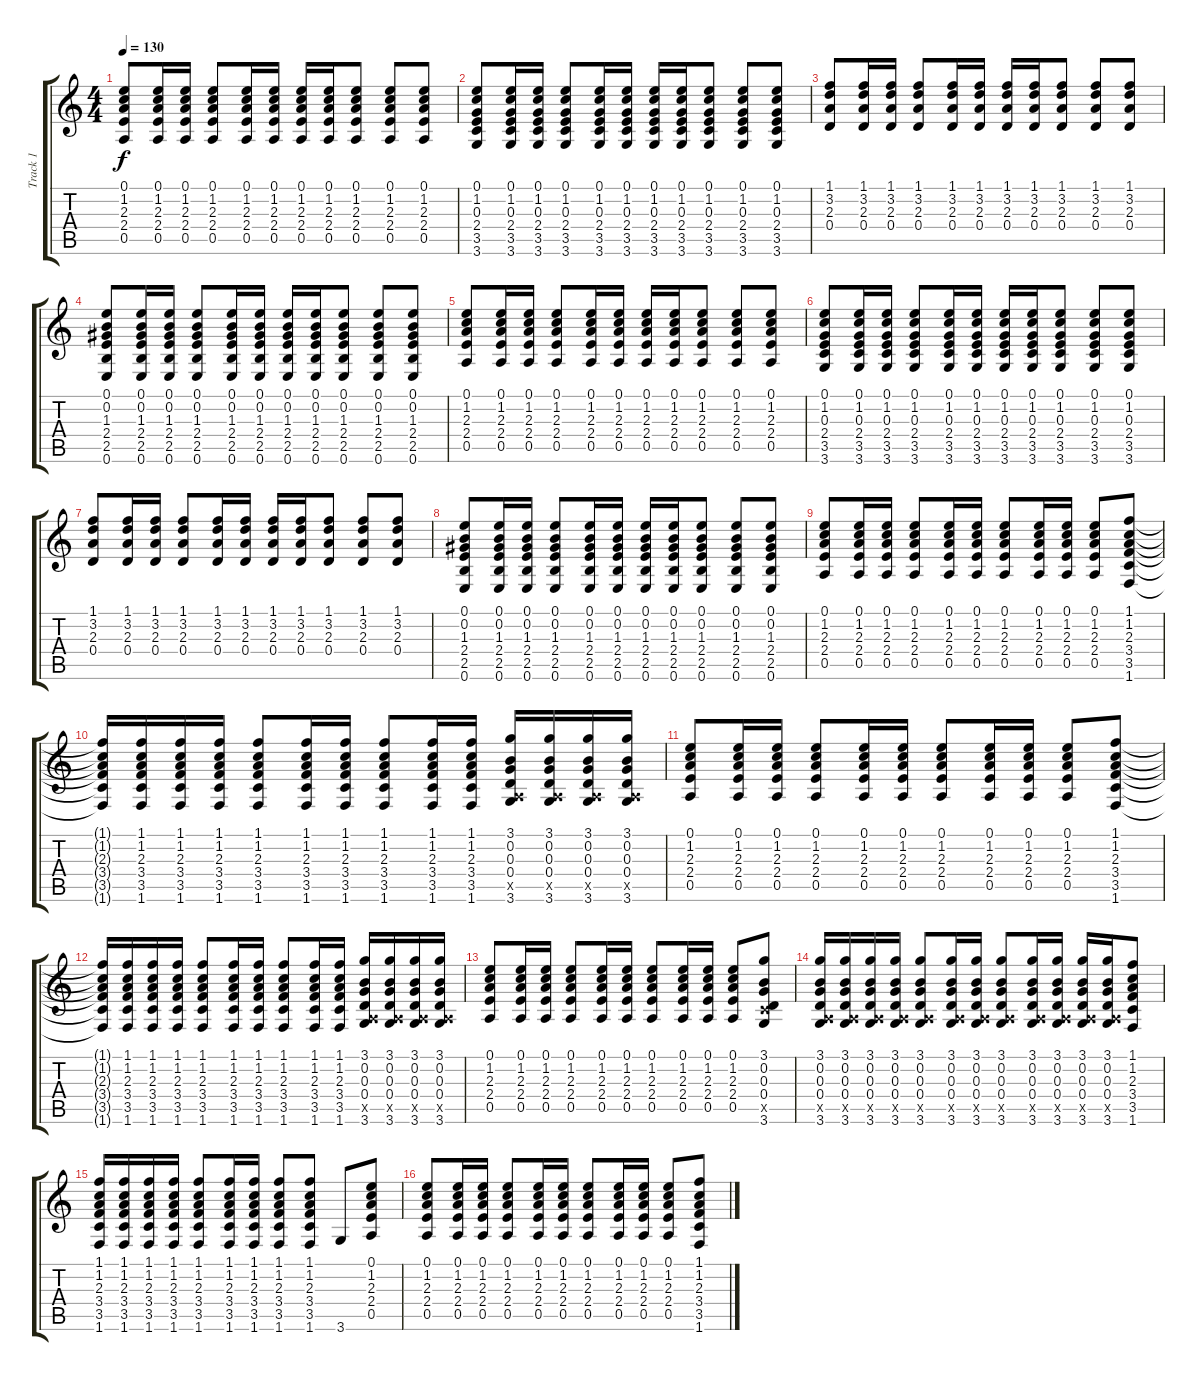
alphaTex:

\track ("Track 1" "Track 1") {instrument acousticguitarsteel}
\staff {score tabs}
\tuning (E4 B3 G3 D3 A2 E2) {hide}
\ts (4 4)
\tempo 130
\clef g2
\ks aminor
(0.1 1.2 2.3 2.4 0.5).8{dy f} (0.1 1.2 2.3 2.4 0.5).16 (0.1 1.2 2.3 2.4 0.5).16 (0.1 1.2 2.3 2.4 0.5).8 (0.1 1.2 2.3 2.4 0.5).16 (0.1 1.2 2.3 2.4 0.5).16 (0.1 1.2 2.3 2.4 0.5).16 (0.1 1.2 2.3 2.4 0.5).16 (0.1 1.2 2.3 2.4 0.5).8 (0.1 1.2 2.3 2.4 0.5).8 (0.1 1.2 2.3 2.4 0.5).8 |
(0.1 1.2 0.3 2.4 3.5 3.6).8 (0.1 1.2 0.3 2.4 3.5 3.6).16 (0.1 1.2 0.3 2.4 3.5 3.6).16 (0.1 1.2 0.3 2.4 3.5 3.6).8 (0.1 1.2 0.3 2.4 3.5 3.6).16 (0.1 1.2 0.3 2.4 3.5 3.6).16 (0.1 1.2 0.3 2.4 3.5 3.6).16 (0.1 1.2 0.3 2.4 3.5 3.6).16 (0.1 1.2 0.3 2.4 3.5 3.6).8 (0.1 1.2 0.3 2.4 3.5 3.6).8 (0.1 1.2 0.3 2.4 3.5 3.6).8 |
(1.1 3.2 2.3 0.4).8 (1.1 3.2 2.3 0.4).16 (1.1 3.2 2.3 0.4).16 (1.1 3.2 2.3 0.4).8 (1.1 3.2 2.3 0.4).16 (1.1 3.2 2.3 0.4).16 (1.1 3.2 2.3 0.4).16 (1.1 3.2 2.3 0.4).16 (1.1 3.2 2.3 0.4).8 (1.1 3.2 2.3 0.4).8 (1.1 3.2 2.3 0.4).8 |
(0.1 0.2 1.3 2.4 2.5 0.6).8 (0.1 0.2 1.3 2.4 2.5 0.6).16 (0.1 0.2 1.3 2.4 2.5 0.6).16 (0.1 0.2 1.3 2.4 2.5 0.6).8 (0.1 0.2 1.3 2.4 2.5 0.6).16 (0.1 0.2 1.3 2.4 2.5 0.6).16 (0.1 0.2 1.3 2.4 2.5 0.6).16 (0.1 0.2 1.3 2.4 2.5 0.6).16 (0.1 0.2 1.3 2.4 2.5 0.6).8 (0.1 0.2 1.3 2.4 2.5 0.6).8 (0.1 0.2 1.3 2.4 2.5 0.6).8 |
(0.1 1.2 2.3 2.4 0.5).8 (0.1 1.2 2.3 2.4 0.5).16 (0.1 1.2 2.3 2.4 0.5).16 (0.1 1.2 2.3 2.4 0.5).8 (0.1 1.2 2.3 2.4 0.5).16 (0.1 1.2 2.3 2.4 0.5).16 (0.1 1.2 2.3 2.4 0.5).16 (0.1 1.2 2.3 2.4 0.5).16 (0.1 1.2 2.3 2.4 0.5).8 (0.1 1.2 2.3 2.4 0.5).8 (0.1 1.2 2.3 2.4 0.5).8 |
(0.1 1.2 0.3 2.4 3.5 3.6).8 (0.1 1.2 0.3 2.4 3.5 3.6).16 (0.1 1.2 0.3 2.4 3.5 3.6).16 (0.1 1.2 0.3 2.4 3.5 3.6).8 (0.1 1.2 0.3 2.4 3.5 3.6).16 (0.1 1.2 0.3 2.4 3.5 3.6).16 (0.1 1.2 0.3 2.4 3.5 3.6).16 (0.1 1.2 0.3 2.4 3.5 3.6).16 (0.1 1.2 0.3 2.4 3.5 3.6).8 (0.1 1.2 0.3 2.4 3.5 3.6).8 (0.1 1.2 0.3 2.4 3.5 3.6).8 |
(1.1 3.2 2.3 0.4).8 (1.1 3.2 2.3 0.4).16 (1.1 3.2 2.3 0.4).16 (1.1 3.2 2.3 0.4).8 (1.1 3.2 2.3 0.4).16 (1.1 3.2 2.3 0.4).16 (1.1 3.2 2.3 0.4).16 (1.1 3.2 2.3 0.4).16 (1.1 3.2 2.3 0.4).8 (1.1 3.2 2.3 0.4).8 (1.1 3.2 2.3 0.4).8 |
(0.1 0.2 1.3 2.4 2.5 0.6).8 (0.1 0.2 1.3 2.4 2.5 0.6).16 (0.1 0.2 1.3 2.4 2.5 0.6).16 (0.1 0.2 1.3 2.4 2.5 0.6).8 (0.1 0.2 1.3 2.4 2.5 0.6).16 (0.1 0.2 1.3 2.4 2.5 0.6).16 (0.1 0.2 1.3 2.4 2.5 0.6).16 (0.1 0.2 1.3 2.4 2.5 0.6).16 (0.1 0.2 1.3 2.4 2.5 0.6).8 (0.1 0.2 1.3 2.4 2.5 0.6).8 (0.1 0.2 1.3 2.4 2.5 0.6).8 |
(0.1 1.2 2.3 2.4 0.5).8 (0.1 1.2 2.3 2.4 0.5).16 (0.1 1.2 2.3 2.4 0.5).16 (0.1 1.2 2.3 2.4 0.5).8 (0.1 1.2 2.3 2.4 0.5).16 (0.1 1.2 2.3 2.4 0.5).16 (0.1 1.2 2.3 2.4 0.5).8 (0.1 1.2 2.3 2.4 0.5).16 (0.1 1.2 2.3 2.4 0.5).16 (0.1 1.2 2.3 2.4 0.5).8 (1.1 1.2 2.3 3.4 3.5 1.6).8 |
(1.1{t} 1.2{t} 2.3{t} 3.4{t} 3.5{t} 1.6{t}).16 (1.1 1.2 2.3 3.4 3.5 1.6).16 (1.1 1.2 2.3 3.4 3.5 1.6).16 (1.1 1.2 2.3 3.4 3.5 1.6).16 (1.1 1.2 2.3 3.4 3.5 1.6).8 (1.1 1.2 2.3 3.4 3.5 1.6).16 (1.1 1.2 2.3 3.4 3.5 1.6).16 (1.1 1.2 2.3 3.4 3.5 1.6).8 (1.1 1.2 2.3 3.4 3.5 1.6).16 (1.1 1.2 2.3 3.4 3.5 1.6).16 (3.1 0.2 0.3 0.4 0.5{x} 3.6).16 (3.1 0.2 0.3 0.4 0.5{x} 3.6).16 (3.1 0.2 0.3 0.4 0.5{x} 3.6).16 (3.1 0.2 0.3 0.4 0.5{x} 3.6).16 |
(0.1 1.2 2.3 2.4 0.5).8 (0.1 1.2 2.3 2.4 0.5).16 (0.1 1.2 2.3 2.4 0.5).16 (0.1 1.2 2.3 2.4 0.5).8 (0.1 1.2 2.3 2.4 0.5).16 (0.1 1.2 2.3 2.4 0.5).16 (0.1 1.2 2.3 2.4 0.5).8 (0.1 1.2 2.3 2.4 0.5).16 (0.1 1.2 2.3 2.4 0.5).16 (0.1 1.2 2.3 2.4 0.5).8 (1.1 1.2 2.3 3.4 3.5 1.6).8 |
(1.1{t} 1.2{t} 2.3{t} 3.4{t} 3.5{t} 1.6{t}).16 (1.1 1.2 2.3 3.4 3.5 1.6).16 (1.1 1.2 2.3 3.4 3.5 1.6).16 (1.1 1.2 2.3 3.4 3.5 1.6).16 (1.1 1.2 2.3 3.4 3.5 1.6).8 (1.1 1.2 2.3 3.4 3.5 1.6).16 (1.1 1.2 2.3 3.4 3.5 1.6).16 (1.1 1.2 2.3 3.4 3.5 1.6).8 (1.1 1.2 2.3 3.4 3.5 1.6).16 (1.1 1.2 2.3 3.4 3.5 1.6).16 (3.1 0.2 0.3 0.4 0.5{x} 3.6).16 (3.1 0.2 0.3 0.4 0.5{x} 3.6).16 (3.1 0.2 0.3 0.4 0.5{x} 3.6).16 (3.1 0.2 0.3 0.4 0.5{x} 3.6).16 |
(0.1 1.2 2.3 2.4 0.5).8 (0.1 1.2 2.3 2.4 0.5).16 (0.1 1.2 2.3 2.4 0.5).16 (0.1 1.2 2.3 2.4 0.5).8 (0.1 1.2 2.3 2.4 0.5).16 (0.1 1.2 2.3 2.4 0.5).16 (0.1 1.2 2.3 2.4 0.5).8 (0.1 1.2 2.3 2.4 0.5).16 (0.1 1.2 2.3 2.4 0.5).16 (0.1 1.2 2.3 2.4 0.5).8 (3.1 0.2 0.3 0.4 3.5{x} 3.6).8 |
(3.1 0.2 0.3 0.4 0.5{x} 3.6).16 (3.1 0.2 0.3 0.4 0.5{x} 3.6).16 (3.1 0.2 0.3 0.4 0.5{x} 3.6).16 (3.1 0.2 0.3 0.4 0.5{x} 3.6).16 (3.1 0.2 0.3 0.4 0.5{x} 3.6).8 (3.1 0.2 0.3 0.4 0.5{x} 3.6).16 (3.1 0.2 0.3 0.4 0.5{x} 3.6).16 (3.1 0.2 0.3 0.4 0.5{x} 3.6).8 (3.1 0.2 0.3 0.4 0.5{x} 3.6).16 (3.1 0.2 0.3 0.4 0.5{x} 3.6).16 (3.1 0.2 0.3 0.4 0.5{x} 3.6).16 (3.1 0.2 0.3 0.4 0.5{x} 3.6).16 (1.1 1.2 2.3 3.4 3.5 1.6).8 |
(1.1 1.2 2.3 3.4 3.5 1.6).16 (1.1 1.2 2.3 3.4 3.5 1.6).16 (1.1 1.2 2.3 3.4 3.5 1.6).16 (1.1 1.2 2.3 3.4 3.5 1.6).16 (1.1 1.2 2.3 3.4 3.5 1.6).8 (1.1 1.2 2.3 3.4 3.5 1.6).16 (1.1 1.2 2.3 3.4 3.5 1.6).16 (1.1 1.2 2.3 3.4 3.5 1.6).8 (1.1 1.2 2.3 3.4 3.5 1.6).8 3.6.8 (0.1 1.2 2.3 2.4 0.5).8 |
(0.1 1.2 2.3 2.4 0.5).8 (0.1 1.2 2.3 2.4 0.5).16 (0.1 1.2 2.3 2.4 0.5).16 (0.1 1.2 2.3 2.4 0.5).8 (0.1 1.2 2.3 2.4 0.5).16 (0.1 1.2 2.3 2.4 0.5).16 (0.1 1.2 2.3 2.4 0.5).8 (0.1 1.2 2.3 2.4 0.5).16 (0.1 1.2 2.3 2.4 0.5).16 (0.1 1.2 2.3 2.4 0.5).8 (1.1 1.2 2.3 3.4 3.5 1.6).8
